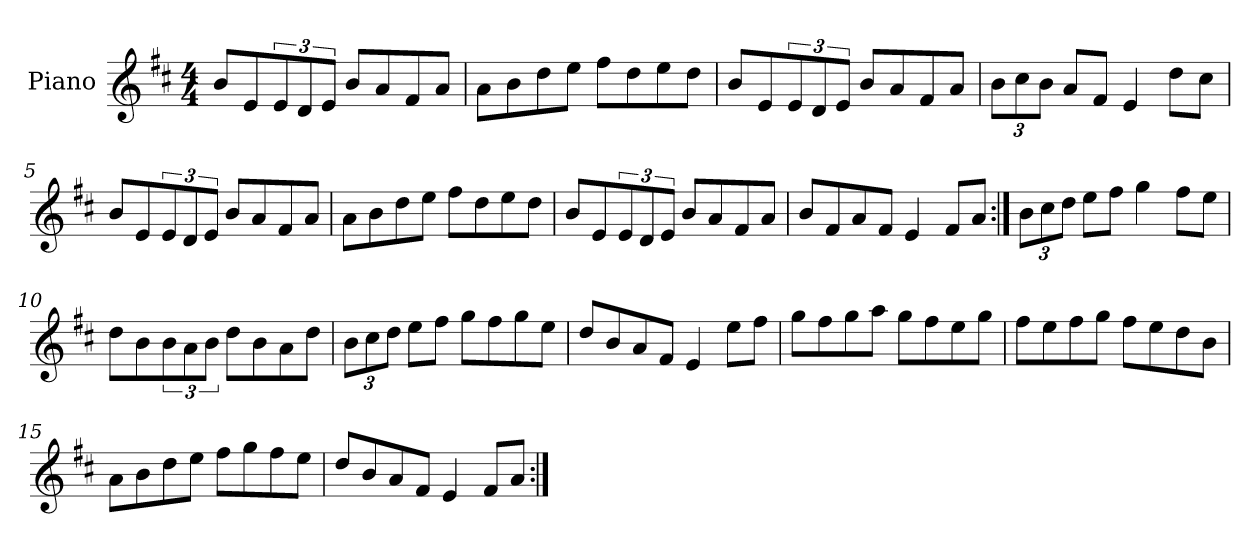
**kern
*part1
*staff1
*I"Piano
*I'Pno
*clefG2
*k[f#c#]
*E:dor
*M4/4
=1
8b/L
8e/
12e/
12d/
12e/J
8b/L
8a/
8f#/
8a/J
=2
8a\L
8b\
8dd\
8ee\J
8ff#\L
8dd\
8ee\
8dd\J
=3
8b/L
8e/
12e/
12d/
12e/J
8b/L
8a/
8f#/
8a/J
=4
12b\L
12cc#\
12b\J
8a/L
8f#/J
4e/
8dd\L
8cc#\J
=5
8b/L
8e/
12e/
12d/
12e/J
8b/L
8a/
8f#/
8a/J
=6
8a\L
8b\
8dd\
8ee\J
8ff#\L
8dd\
8ee\
8dd\J
=7
8b/L
8e/
12e/
12d/
12e/J
8b/L
8a/
8f#/
8a/J
=8
8b/L
8f#/
8a/
8f#/J
4e/
8f#/L
8a/J
=9:|!
12b\L
12cc#\
12dd\J
8ee\L
8ff#\J
4gg\
8ff#\L
8ee\J
=10
8dd\L
8b\
12b\
12a\
12b\J
8dd\L
8b\
8a\
8dd\J
=11
12b\L
12cc#\
12dd\J
8ee\L
8ff#\J
8gg\L
8ff#\
8gg\
8ee\J
=12
8dd/L
8b/
8a/
8f#/J
4e/
8ee\L
8ff#\J
=13
8gg\L
8ff#\
8gg\
8aa\J
8gg\L
8ff#\
8ee\
8gg\J
=14
8ff#\L
8ee\
8ff#\
8gg\J
8ff#\L
8ee\
8dd\
8b\J
=15
8a\L
8b\
8dd\
8ee\J
8ff#\L
8gg\
8ff#\
8ee\J
=16
8dd/L
8b/
8a/
8f#/J
4e/
8f#/L
8a/J
=:|!
*-
